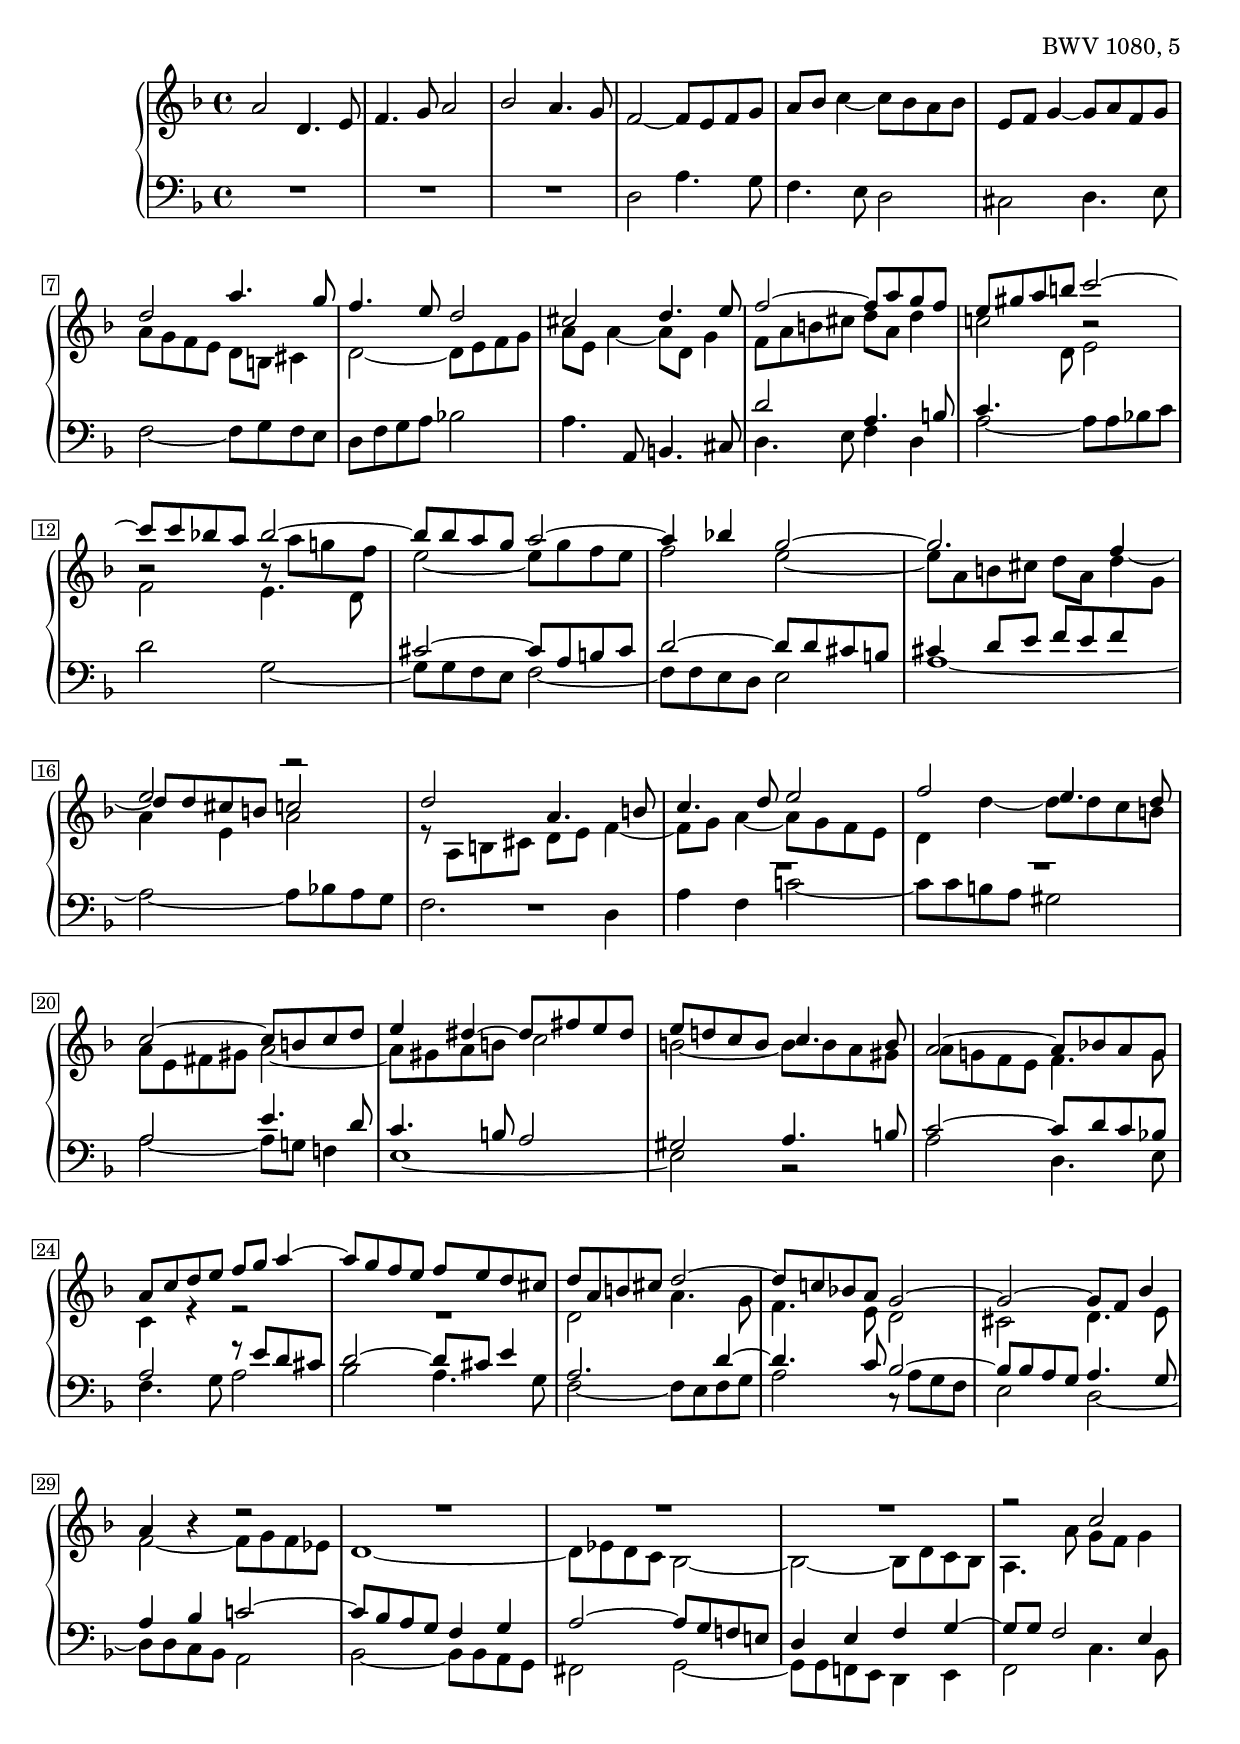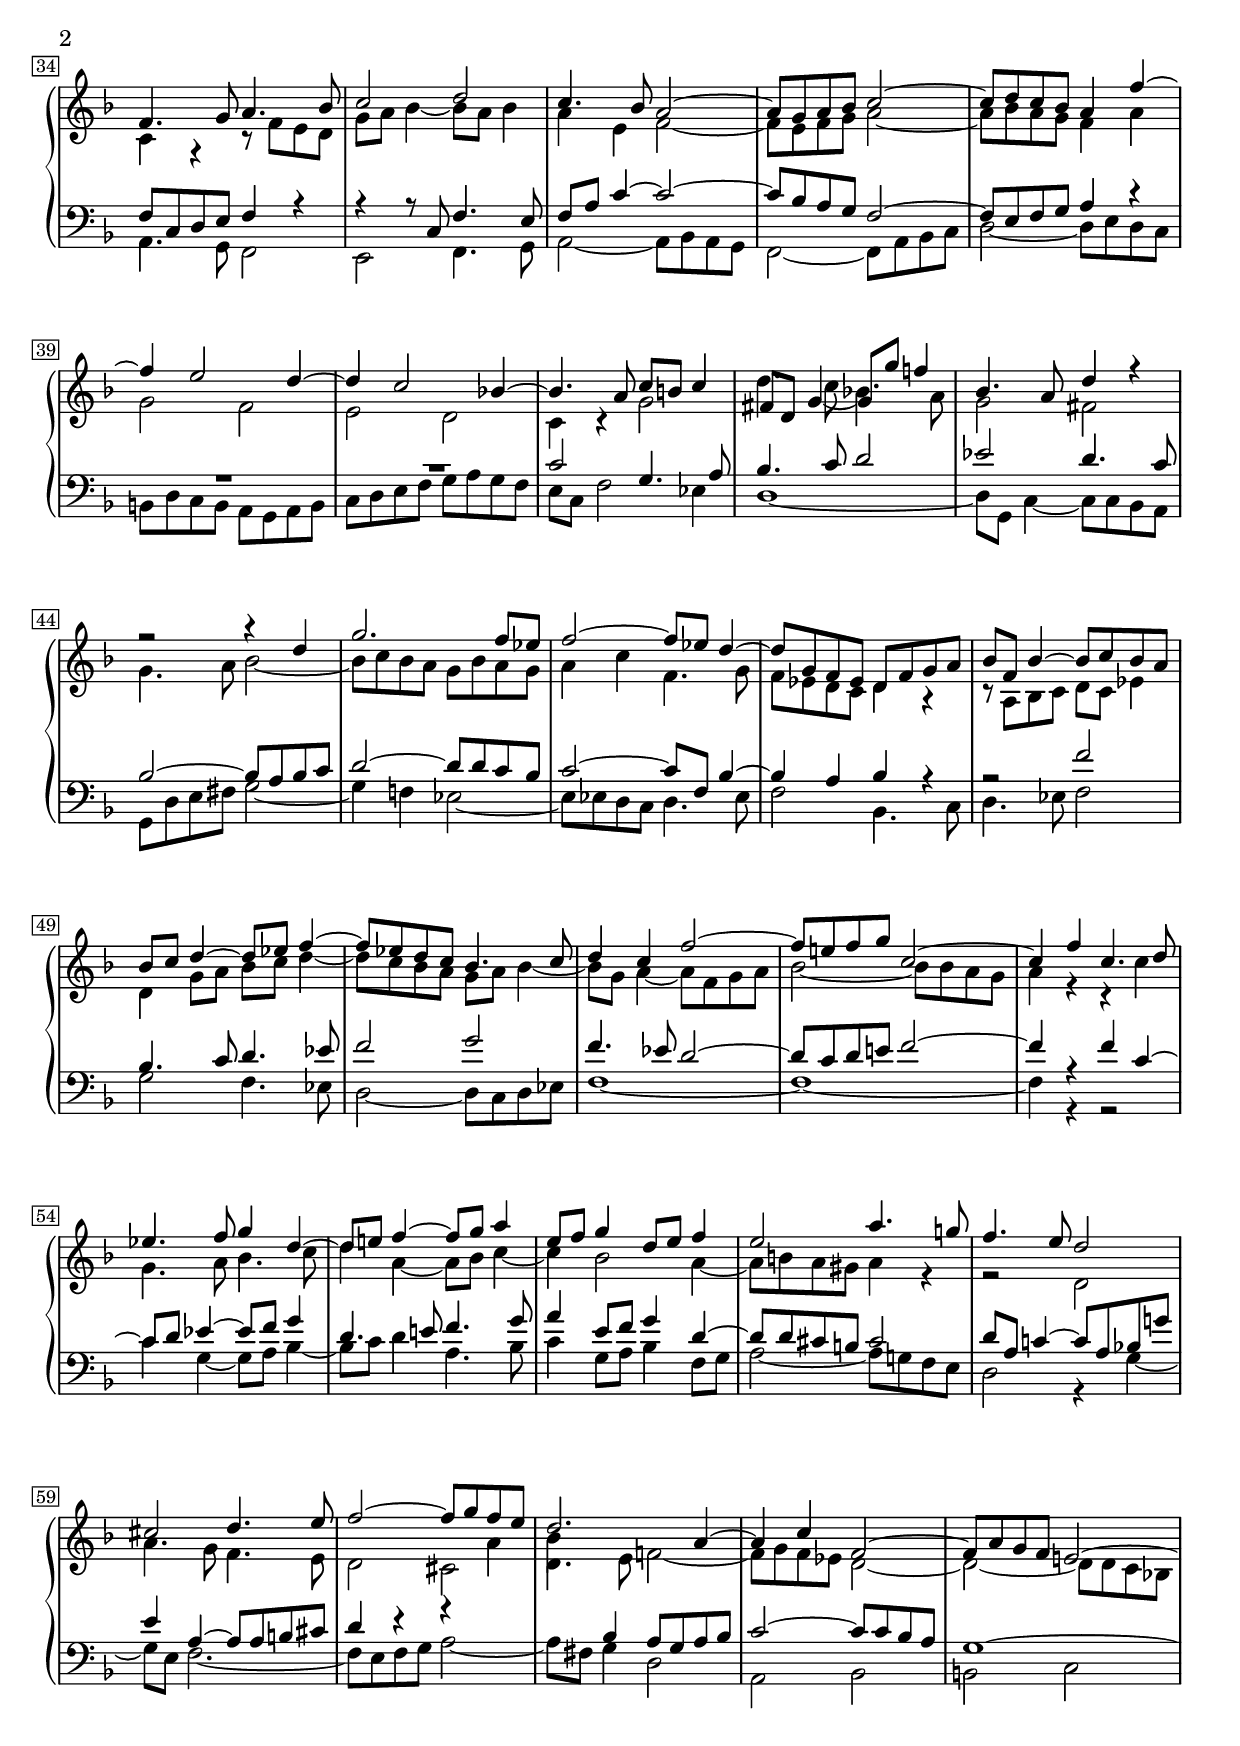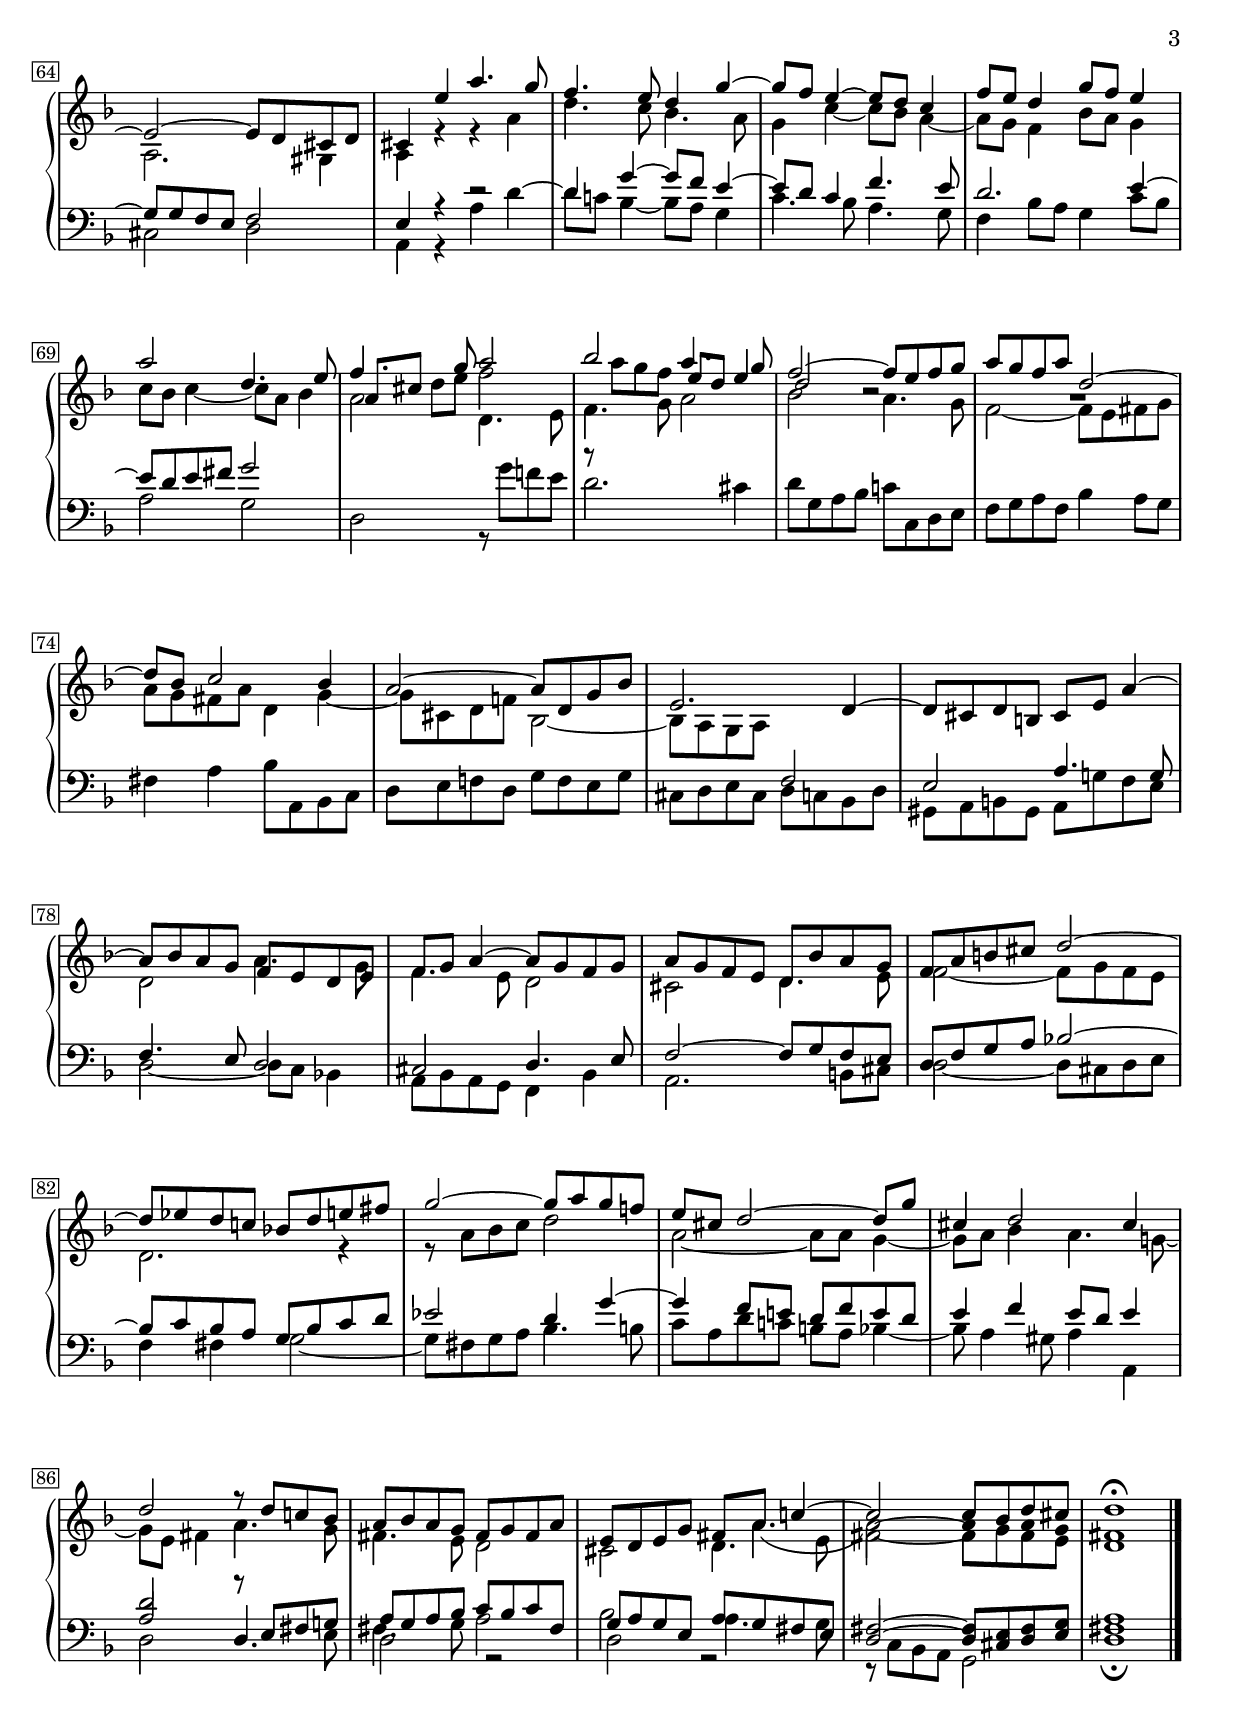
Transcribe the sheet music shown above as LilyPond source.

Global = {
  \key d \minor
  \time 4/4
  \include "../global.ly"
}

Soprano = \context Voice = "one" \relative c'' {
  \voiceOne
  | s1*6
  | d2 a'4. g8
  | f4. e8 d2
  | cis d4. e8
  %10
  | f2~ f8 a g f
  | e gis a b c2~
  | c8 c bes! a bes2~
  | bes8 bes a g a2~
  | a4 bes! g2~
  %15
  | g2. f4
  | e2 r
  | d a4. b8
  | c4. d8 e2
  | f e4. d8
  %20
  | c2~ c8 b c d
  | e4 dis~ dis8 fis e dis
  | e d! c b c4. b8
  | a2~ a8 bes! a g
  | a c d e f g a4~
  %25
  | a8 g f e f e d cis
  | d a b cis d2~
  | d8 c! bes! a g2~
  | g~ g8 f bes4
  | a b\rest d2\rest
  | R1*3
  %33
  | r2 c
  | f,4. g8 a4. bes8
  %35
  | c2 d
  | c4. bes8 a2~
  | a8 g a bes c2~
  | c8 d c bes a4 f'~
  | f e2 d4~
  %40
  | d c2 bes!4~
  | bes4. a8 c b c4
  | fis,8 d
    %\shape #'((-1 . 0) (0 . -3) (0 . -2) (0 . -1)) Tie
    g4_~ g8 g' f!4
  | bes,4. a8 d4 r
  | r2 r4 d
  %45
  | g2. f8 ees
  | f2~ f8 ees d4~
  | d8 g, f ees d f g a
  | bes f bes4~ bes8 c bes a
  | bes c d4~ d8 ees f4~
  %50
  | f8 ees d c bes4. c8
  | d4 c f2~
  | f8 e! f g c,2~
  | c4 f c4. d8
  | ees4. f8 g4 d~
  %55
  | d8 e! f4~ f8 g a4
  | e8 f g4 d8 e f4
  | e2 a4. g8
  | f4. e8 d2
  | cis d4. e8
  %60
  | f2~ f8 g f e
  | d2. a4~
  | a c f,2~
  | f8 a g f e2~
  | e~ e8 d cis d
  %65
  | cis4 e' a4. g8
  | f4. e8 d4 g~
  | g8 f e4~ e8 d c4
  | f8 e d4 g8 f e4
  | a2 d,4. e8
  %70
  | f4. g8 a2
  | bes a4. g8
  | f2~ f8 e f g
  | a g f a d,2~
  | d8 bes c2 bes4
  %75
  | a2~ a8 d, g bes
  | e,2. d4~
  | d8 cis d b cis e a4~
  | a8 bes a g f e d e
  | f g a4~ a8 g f g
  %80
  | a g f e d bes' a g
  | f a b cis d2~
  | d8 ees d c bes d e fis
  | g2~ g8 a g f
  | e cis d2~ d8 g
  %85
  | cis,4 d2 cis4
  | d2 r8 d c bes
  | a bes a g fis g fis a
  | << {
      \stemUp
      e d e g fis a c4~ c2
      c8 bes d cis
      d1\fermata
    } \\ {
      \stemDown
      s2 s8
      \shape #'((0 . 0) (0 . -1) (0 . -1.5) (0 . 0.3)) Tie
      a4.~ a2~
      \voiceOne
      \hide Stem
      a8[ s a g]
      fis1
    } >>
  \bar "|."
}

Alto = \context Voice = "two" \relative c' {
  \voiceTwo
  \mergeDifferentlyDottedOn
  %1
  | \stemUp a'2 d,4. e8
  | f4. g8 a2
  | bes a4. g8
  | \stemNeutral
    f2~ f8 e f g
  %5
  | a bes c4~ c8 bes a bes
  | e, f g4~ g8 a f g
  | \stemDown a g f e d b cis4
  | d2~ d8 e f g
  | a e a4~ a8 d, g4
  %10
  | f8 a b cis d a d4
  | c!2 b\rest
  | b\rest b8\rest a' g f
  | e2~ e8 g f e
  | f2 e~
  %15
  | e8 a, b cis d a
    \shape #'((0.3 . 0.5) (0 . 0.4) (0 . 0.4) (-0.3 . 0.5)) Tie
    d4~
  | \stemUp
    \shiftOn d8 d cis b c2
  | r8 \stemDown a, b cis d e f4~
  | f8 g a4~ a8 g f e
  | d4 d'~ d8 d c b
  %20
  | a e fis gis a2~
  | a8 gis a b c2
  | b~ b8 b a gis
  | a g! f e f4. g8
  | c,4 r r2
  %25
  | R1
  | d2 a'4. g8
  | f4. e8 d2
  | cis d4. e8
  | f2~ f8 g f ees
  %30
  | d1~
  | d8 ees d c bes2~
  | bes~ bes8 d c bes
  | a4. a'8 g f g4
  | c, r r8 f e d
  %35
  | g a bes4~ bes8 a bes4
  | a e f2~
  | f8 e f g a2~
  | a8 bes a g f4 a
  | g2 f
  %40
  | e d
  | c4 r g'2
  | d'4. c8 bes4. a8
  | g2 fis
  | g4. a8 bes2~
  %45
  | bes8 c bes a g bes a g
  | a4 c f,4. g8
  | f ees d c d4 r
  | r8 a bes c d c ees4
  | d g8 a bes c d4~
  %50
  | d8 c bes a g a bes4~
  | bes8 g a4~ a8 f g a
  | bes2~ bes8 bes a g
  | a4 r r c
  | g4. a8 bes4. c8
  %55
  | d4 a~ a8 bes c4~
  | c bes2 a4~
  | a8 b a gis a4 r
  | r2 d,
  | a'4. g8 f4. e8
  %60
  | d2 cis
  | d4. e8 f2~~
  | f8 g f ees d2~
  | d~ d8 d c bes
  | a2. gis4
  %65
  | a4 r r a'
  | d4. c8 bes4. a8
  | g4 c~ c8 bes a4~
  | a8 g f4 bes8 a g4
  | c8 bes c4~ c8 a bes4
  %70
  | \stemUp
    \override Stem.details.beamed-lengths = #'(4)
    a8[ cis]
    \revert Stem.details.beamed-lengths
    \stemDown d[ e] f2
  | r8 a g f
    \stemUp
    e d e4
  | d2
    \once\override Voice.Rest.X-offset = #-2
    b2\rest
  | \override MultiMeasureRest.staff-position = #-2
    R1
  | s1*4
  %78
  | \stemDown
    d,2 a'4. g8
  | f4. e8 d2
  %80
  | cis d4. e8
  | f2~ f8 g f e
  | d2. r4
  | r8 a' bes c d2
  | a~ a8 a g4~
  %85
  | g8 a bes4 a4. g8~
  | g e fis4 a4.
    \stemDown g8
  | fis4. e8 d2
  | cis d4. e8
  | \voiceOne \stemDown fis2~
    fis8 g fis e
  %90
  | d1
}

Tenor = \context Voice = "three" \relative c' {
  \voiceThree
  | \override MultiMeasureRest.staff-position = #0
    R1*3
  | s1*6
  %10
  | d2 a4. b8
  | c4.
    \change Staff = "upper"
    \stemDown
    d8 e2
  | f e4. d8
  | \change Staff = "lower"
    \stemUp
    cis2~~ cis8 a b cis
  | d2~ d8 d cis b
  %15
  | cis4 d8 e f e f
    \change Staff = "upper"
    \stemDown
    g
  | a4 e a2
    \change Staff = "lower"
  | \override MultiMeasureRest.staff-position = #0
    R1
  | \override MultiMeasureRest.staff-position = #8
    R1*2
  %20
  | \stemUp a,2 e'4. d8
  | c4. b8 a2
  | gis a4. b8
  | c2~ c8 d c bes!
  | a2 r8 e' d cis
  %25
  | d2~ d8 cis e4
  | a,2. d4~
  | d4. c8 bes2~
  | bes8 bes a g a4. g8
  | a4 bes c2~
  %30
  | c8 bes a g f4 g
  | a2~ a8 g f e
  | d4 e f g~
  | g8 g f2 e4
  | f8 c d e f4 r
  %35
  | r r8 c f4. e8
  | f a c4~ c2~
  | c8 bes a g f2~
  | f8 e f g a4 r
  | \override MultiMeasureRest.staff-position = #2
    R1
  %40
  | \override MultiMeasureRest.staff-position = #4
    R1
  | c2 g4. a8
  | bes4. c8 d2
  | ees d4. c8
  | bes2~ bes8 a bes c
  %45
  | d2~ d8 d c bes
  | c2~ c8 f, bes4~
  | bes a bes r
  | r2 f'2
  | bes,4. c8 d4. ees8
  %50
  | f2 g
  | f4. ees8 d2~
  | d8 c d e! f2~
  | f4 r f c~
  | c8 d ees4~ ees8 f g4
  %55
  | d4. e!8 f4. g8
  | a4 e8 f g4 d~
  | d8 d cis b cis2
  | d8 a c!4~ c8 a bes g'
  | e4 a,~ a8 a b cis
  %60
  | d4 r r
    \change Staff = "upper"
    \stemDown
    a'
  | bes
    \change Staff = "lower"
    \stemUp
    bes, a8 g a bes
  | c2~ c8 c bes a
  | g1~
  | g8 g f e f2
  %65
  | e4 r r2
  | d'4 g~ g8 f e4~
  | e8 d c4 f4. e8
  | d2. e4~
  | e8 d e fis g2
  %70
  | \change Staff = "upper"
    \stemDown
    a d,4. e8
  | f4. g8 a2
  | bes a4. g8
  | f2_~ f8 e fis g
  | a g fis a d,4 g_~
  %75
  | g8 cis, d f bes,2_~
  | bes8 a g a
    \change Staff = "lower"
    \stemUp
    f2
  | e a4. g8
  | f4. e8 d2
  | cis d4. e8
  %80
  | f2~ f8 g f e
  | d f g a bes2~
  | bes8 c bes a g bes c d
  | ees2 d4 g~
  | g f8 e d f e d
  %85
  | e4 f e8 d e4
  | d2 r8 e, fis g
  | a g a bes c bes c fis,
  | g a g e a g fis e
  | d2~

    d8 cis d e
  %90
  | fis1
}

Bass = \context Voice = "four" \relative c {
  \voiceFour
  | s1*3
  | d2 a'4. g8
  %5
  | f4. e8 d2
  | cis d4. e8
  | f2~ f8 g f e
  | d f g a bes2
  | a4. \stemUp a,8 b4. cis8
  %10
  | \stemDown d4. e8 f4 d
  | a'2~ a8 a bes c
  | d2 g,~
  | g8 g f e f2~
  | f8 f e d e2
  %15
  | a1~
  | a2~ a8 bes a g
  | f2. d4
  | a'4 f c'2~
  | c8 c b a gis2
  %20
  | a~ a8 g! f4
  | e1~
  | e2 b\rest
  | a' d,4. e8
  | f4. g8 a2
  %25
  | bes a4. g8
  | f2~ f8 e f g
  | a2 c,8\rest a' g f
  | e2 d~
  | d8 d c bes a2
  %30
  | bes~ bes8 bes a g
  | fis2 g~
  | g8 g f! e d4 e
  | f2 c'4. bes8
  | a4. g8 f2
  %35
  | e f4. g8
  | a2~ a8 bes a g
  | f2~ f8 a bes c
  | d2~ d8 e d c
  | b d c b a g a b
  %40
  | c d e f g a g f
  | e c f2 ees4
  | d1~
  | d8 g, c4~ c8 c bes a
  | g d' e fis g2~
  %45
  | g4 f ees2~
  | ees8 ees d c d4. ees8
  | f2 bes,4. c8
  | d4. ees8 f2
  | g f4. ees8
  %50
  | d2~ d8 c d ees
  | f1~
  | f~
  | f4 r r2
  | c'4 g~ g8 a bes4~
  %55
  | bes8 c d4 a4. bes8
  | c4 g8 a bes4 f8 g
  | a2~ a8 g f e
  | d2 r4 g~
  | g8 e f2.~
  %60
  | f8 e f g a2~
  | a8 fis g4 d2
  | a bes
  | b c
  | cis d
  %65
  | a4 r a' d^~
  | d8 c bes4~ bes8 a g4
  | c4. bes8 a4. g8
  | f4 bes8 a g4 c8 bes
  | a2 g
  %70
  | d r8 g' f e
  | d2. cis4
  | d8 g, a bes c! c, d e
  | f g a f bes4 a8 g
  | fis4 a bes8 a, bes c
  %75
  | d e f d g f e g
  | cis, d e cis d c bes d
  | gis, a b gis a g'! f e
  | d2~ d8 c bes4
  | a8 bes a g f4 bes
  %80
  | a2. b8 cis
  | d2~ d8cis d e
  | f4 fis g2~
  | g8 fis g a bes4. b8
  | c a d c! b a bes4~
  %85
  | bes8 a4 gis8 a4 a,
  | \stemUp \tieUp
    << {
      a'2 d,4.
      \stemDown
      e8 fis4. \stemDown g8 a2 bes a4. g8
      \stemUp
      fis2~
      \hide Stem
      fis8 e fis g
      a1\fermata
    } \new Voice {
      \stemDown \tieDown d,2 s d
      \once\override Voice.Rest.X-offset = #1
      g,\rest d'
      \once\override Voice.Rest.X-offset = #-1
      g,\rest r8 c bes a g2 d'1
    } >>
}

\score {
  \new PianoStaff
  <<
    \accidentalStyle Score.piano
    \context Staff = "upper" <<
      \set Staff.midiInstrument = #"acoustic grand"
      \Global
      \clef treble
      \Soprano
      \Alto
    >>
    \context Staff = "lower" <<
      \set Staff.midiInstrument = #"acoustic grand"
      \Global
      \clef bass
      \Tenor
      \Bass
    >>
  >>
  \header {
    %composer = "Johann Sebastian Bach"
    opus = "BWV 1080, 5"
    title = ##f
    subtitle = \markup { \smallCaps "Contrapunctus V" }
  }
  \layout { }
  \midi { \tempo 4=120 }
}
